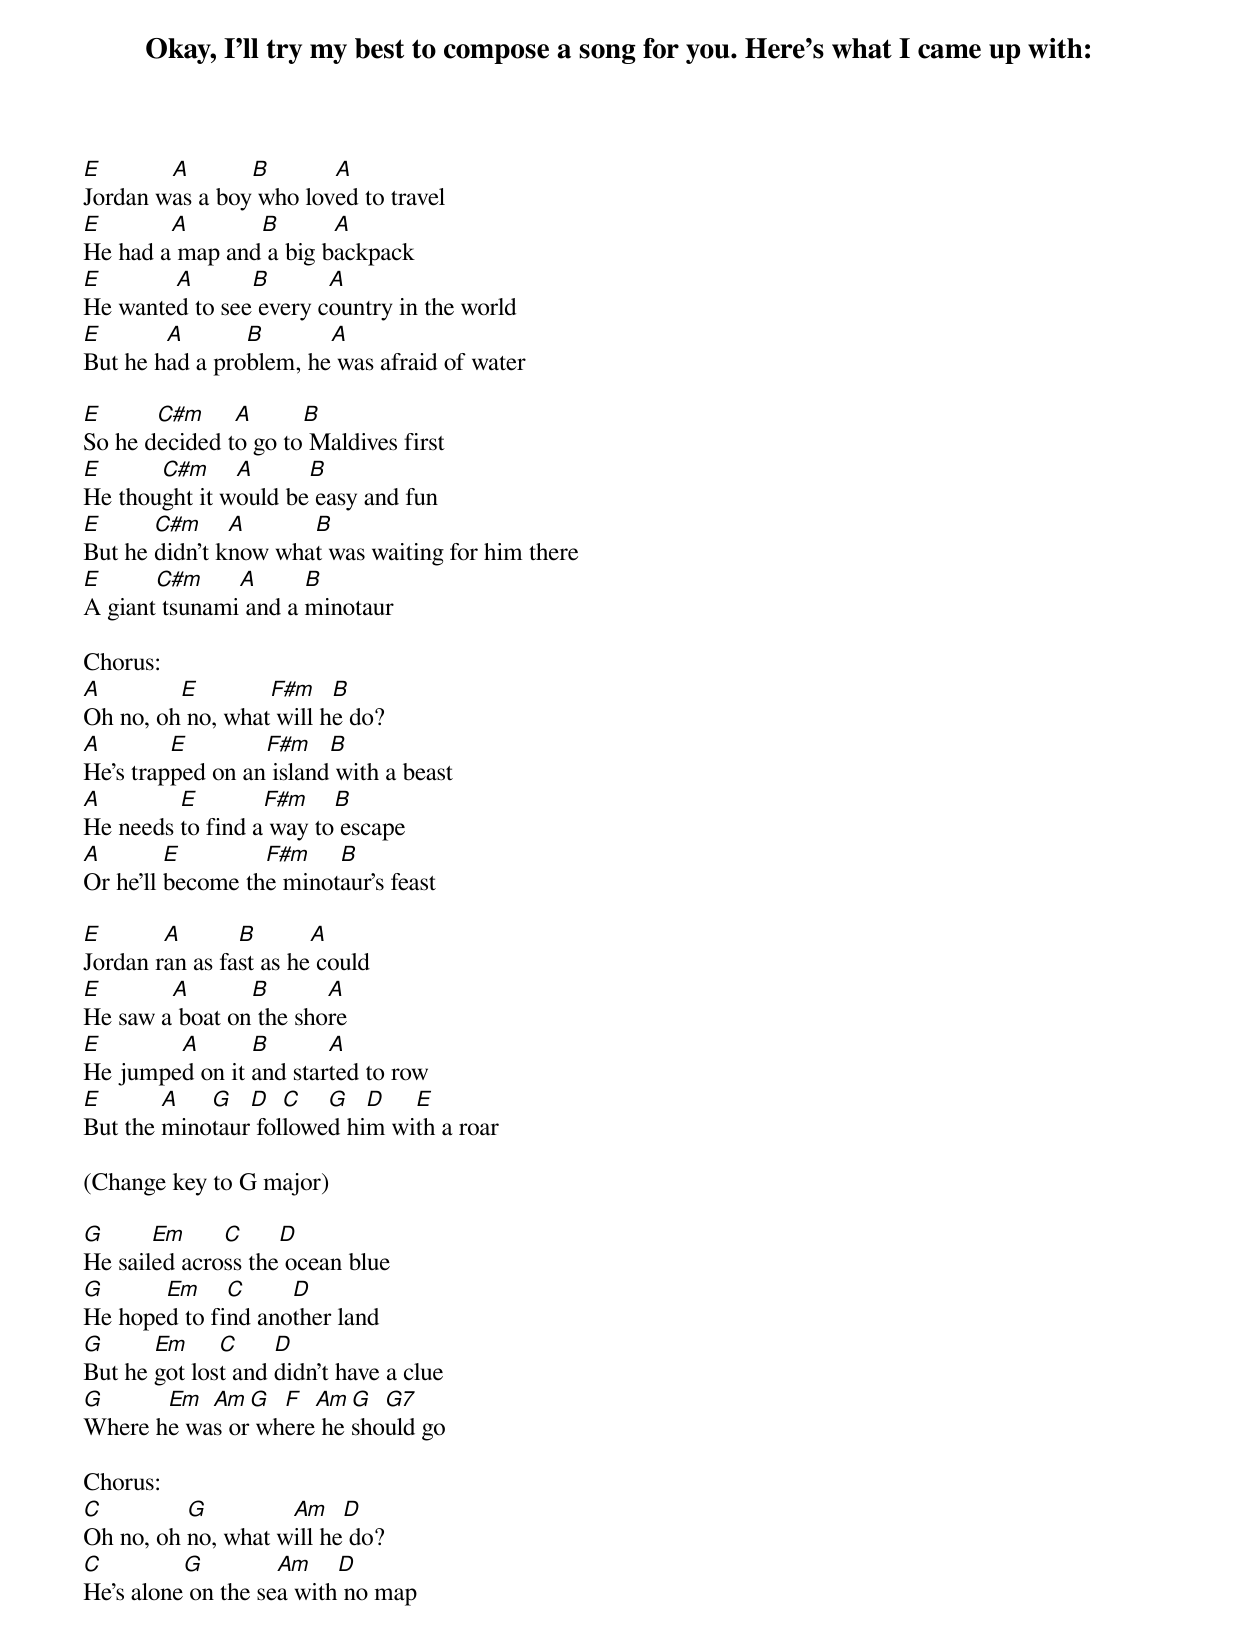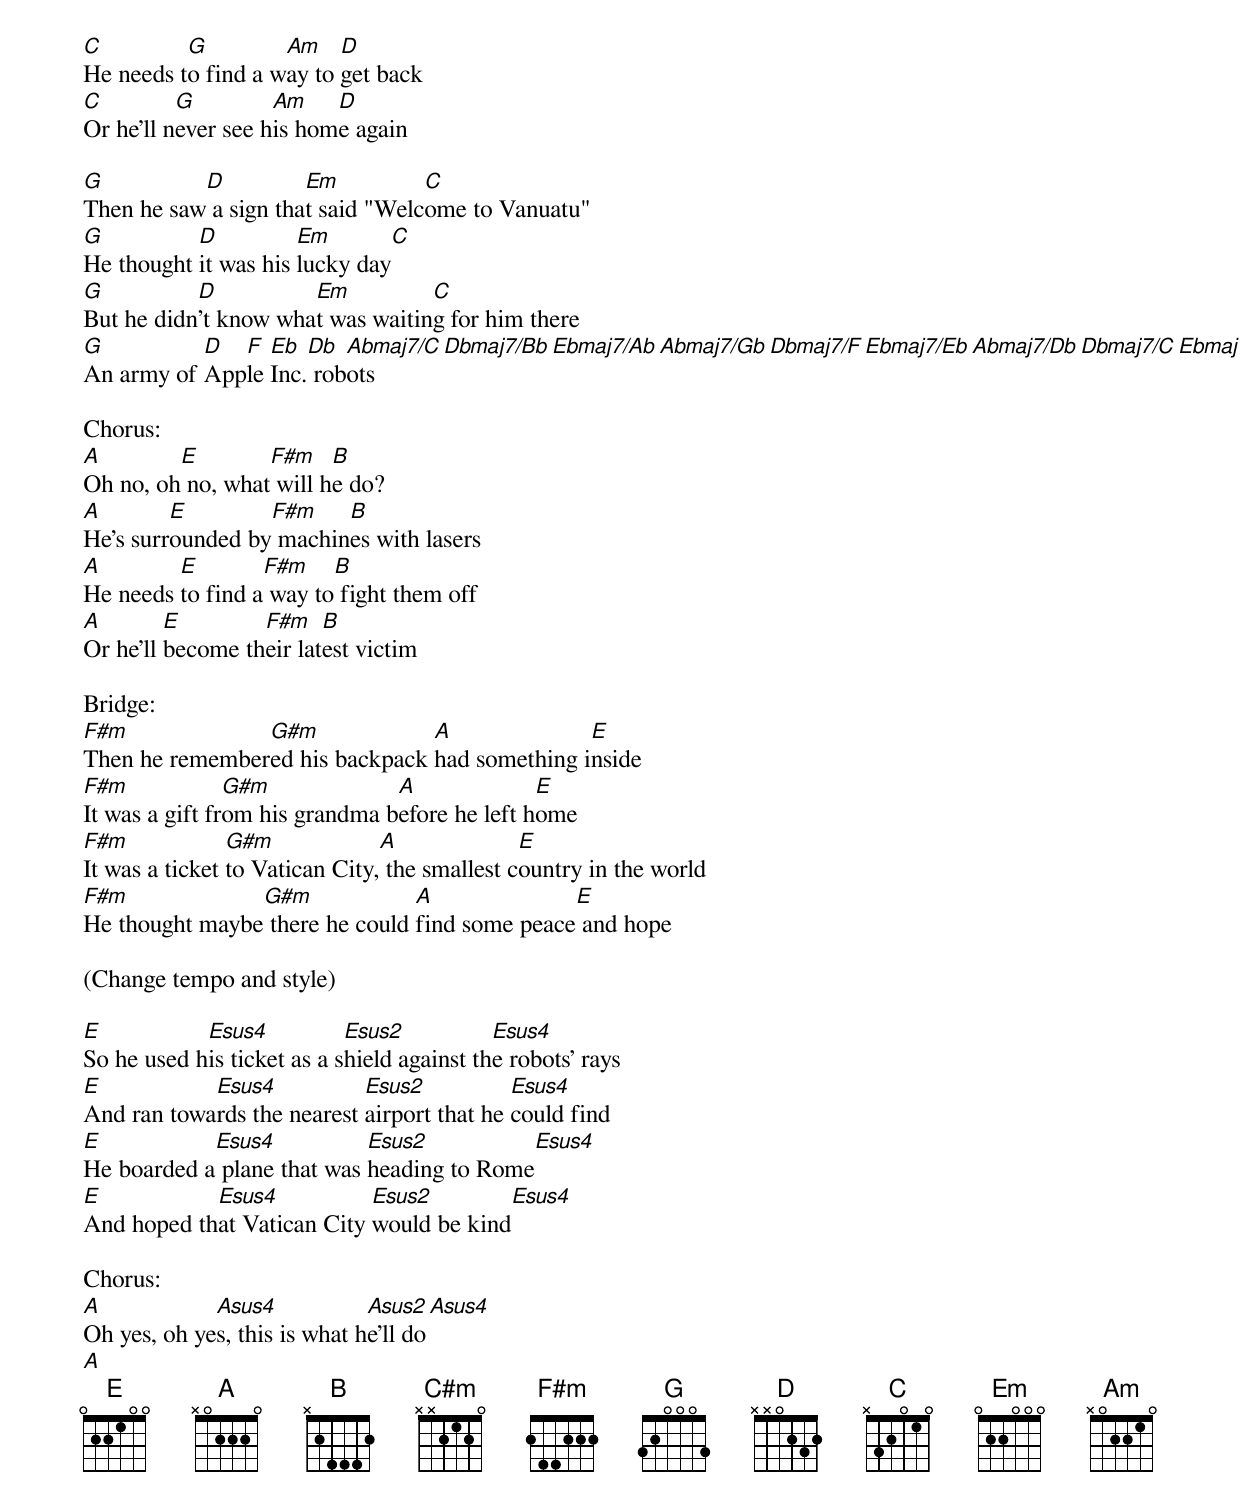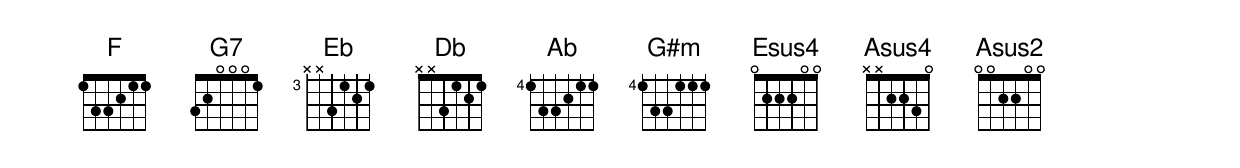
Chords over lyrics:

Okay, I'll try my best to compose a song for you. Here's what I came up with:

E       A       B       A
Jordan was a boy who loved to travel
E       A       B       A
He had a map and a big backpack
E       A       B       A
He wanted to see every country in the world
E       A       B       A
But he had a problem, he was afraid of water

E      C#m     A      B
So he decided to go to Maldives first
E      C#m     A      B
He thought it would be easy and fun
E      C#m     A      B
But he didn't know what was waiting for him there
E      C#m     A      B
A giant tsunami and a minotaur

Chorus:
A        E        F#m    B
Oh no, oh no, what will he do?
A        E        F#m    B
He's trapped on an island with a beast
A        E        F#m    B
He needs to find a way to escape
A        E        F#m    B
Or he'll become the minotaur's feast

E       A       B       A
Jordan ran as fast as he could
E       A       B       A
He saw a boat on the shore
E       A       B       A
He jumped on it and started to row
E       A   G   D   C   G   D   E
But the minotaur followed him with a roar

(Change key to G major)

G      Em     C     D
He sailed across the ocean blue
G      Em     C     D
He hoped to find another land
G      Em     C     D
But he got lost and didn't have a clue
G      Em  Am  G  F  Am  G  G7
Where he was or where he should go

Chorus:
C         G         Am    D
Oh no, oh no, what will he do?
C         G         Am    D
He's alone on the sea with no map
C         G         Am    D
He needs to find a way to get back
C         G         Am    D
Or he'll never see his home again

G          D          Em          C
Then he saw a sign that said "Welcome to Vanuatu"
G          D          Em          C
He thought it was his lucky day
G          D          Em          C
But he didn't know what was waiting for him there
G          D  F  Eb  Db  Abmaj7/C Dbmaj7/Bb Ebmaj7/Ab Abmaj7/Gb Dbmaj7/F Ebmaj7/Eb Abmaj7/Db Dbmaj7/C Ebmaj7/Bb Abmaj7/A Dbmaj7/Ab Ebmaj7/G Ab (Change key back to E major)
An army of Apple Inc. robots

Chorus:
A        E        F#m    B
Oh no, oh no, what will he do?
A        E        F#m    B
He's surrounded by machines with lasers
A        E        F#m    B
He needs to find a way to fight them off
A        E        F#m    B
Or he'll become their latest victim

Bridge:
F#m             G#m             A              E
Then he remembered his backpack had something inside
F#m             G#m             A              E
It was a gift from his grandma before he left home
F#m             G#m             A              E
It was a ticket to Vatican City, the smallest country in the world
F#m             G#m             A              E
He thought maybe there he could find some peace and hope

(Change tempo and style)

E           Esus4           Esus2           Esus4
So he used his ticket as a shield against the robots' rays
E           Esus4           Esus2           Esus4
And ran towards the nearest airport that he could find
E           Esus4           Esus2           Esus4
He boarded a plane that was heading to Rome
E           Esus4           Esus2           Esus4
And hoped that Vatican City would be kind

Chorus:
A            Asus4            Asus2            Asus4
Oh yes, oh yes, this is what he'll do
A
